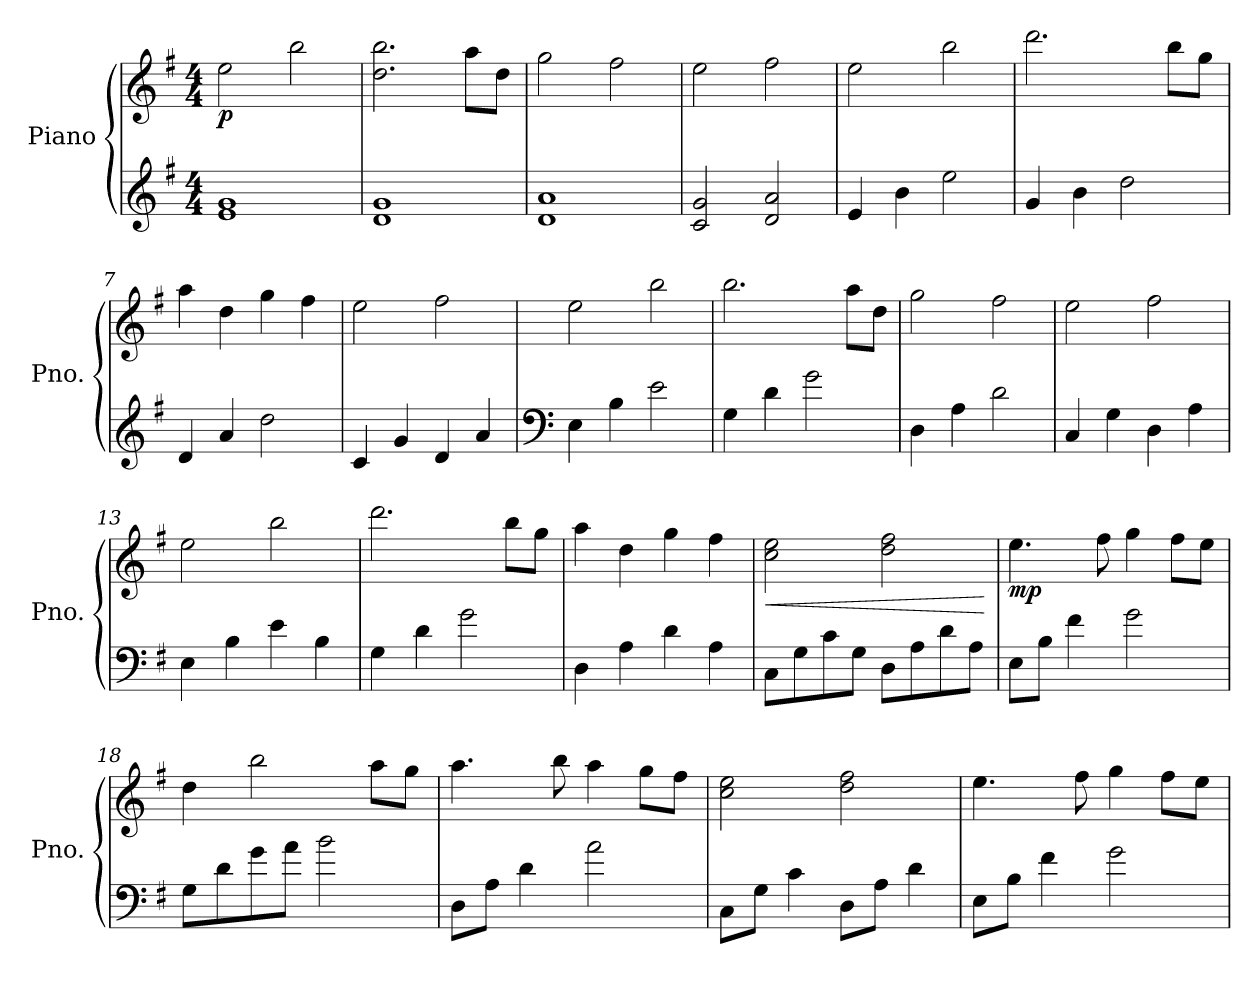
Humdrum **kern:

**kern	**kern	**dynam
*part1	*part1	*part1
*staff2	*staff1	*staff1/2
*I"Piano	*	*
*I'Pno.	*	*
*clefG2	*clefG2	*
*k[f#]	*k[f#]	*
*M4/4	*M4/4	*
*MM110	*MM110	*
=1	=1	=1
!	!	!LO:DY:b
1e 1g	2ee\	p
.	2bb\	.
=2	=2	=2
1d 1g	2.dd\ 2.bb\	.
.	8aa\L	.
.	8dd\J	.
=3	=3	=3
1d 1a	2gg\	.
.	2ff#\	.
=4	=4	=4
2c/ 2g/	2ee\	.
2d/ 2a/	2ff#\	.
=5	=5	=5
4e/	2ee\	.
4b\	.	.
2ee\	2bb\	.
=6	=6	=6
4g/	2.ddd\	.
4b\	.	.
2dd\	.	.
.	8bb\L	.
.	8gg\J	.
=7	=7	=7
4d/	4aa\	.
4a/	4dd\	.
2dd\	4gg\	.
.	4ff#\	.
=8	=8	=8
4c/	2ee\	.
4g/	.	.
4d/	2ff#\	.
4a/	.	.
=9	=9	=9
*clefF4	*	*
4E\	2ee\	.
4B\	.	.
2e\	2bb\	.
!!LO:LB:g=z
=10	=10	=10
4G\	2.bb\	.
4d\	.	.
2g\	.	.
.	8aa\L	.
.	8dd\J	.
=11	=11	=11
4D\	2gg\	.
4A\	.	.
2d\	2ff#\	.
=12	=12	=12
4C/	2ee\	.
4G\	.	.
4D\	2ff#\	.
4A\	.	.
=13	=13	=13
4E\	2ee\	.
4B\	.	.
4e\	2bb\	.
4B\	.	.
=14	=14	=14
4G\	2.ddd\	.
4d\	.	.
2g\	.	.
.	8bb\L	.
.	8gg\J	.
=15	=15	=15
4D\	4aa\	.
4A\	4dd\	.
4d\	4gg\	.
4A\	4ff#\	.
=16	=16	=16
!	!	!LO:HP:b
8C\L	2cc\ 2ee\	<
8G\	.	.
8c\	.	.
8G\J	.	.
8D\L	2dd\ 2ff#\	.
8A\	.	.
8d\	.	.
8A\J	.	.
.	.	[
!!LO:LB:g=z
=17	=17	=17
!	!	!LO:DY:b
8E\L	4.ee\	mp
8B\J	.	.
4f#\	.	.
.	8ff#\	.
2g\	4gg\	.
.	8ff#\L	.
.	8ee\J	.
=18	=18	=18
8G\L	4dd\	.
8d\	.	.
8g\	2bb\	.
8a\J	.	.
2b\	.	.
.	8aa\L	.
.	8gg\J	.
=19	=19	=19
8D\L	4.aa\	.
8A\J	.	.
4d\	.	.
.	8bb\	.
2a\	4aa\	.
.	8gg\L	.
.	8ff#\J	.
=20	=20	=20
8C\L	2cc\ 2ee\	.
8G\J	.	.
4c\	.	.
8D\L	2dd\ 2ff#\	.
8A\J	.	.
4d\	.	.
=21	=21	=21
8E\L	4.ee\	.
8B\J	.	.
4f#\	.	.
.	8ff#\	.
2g\	4gg\	.
.	8ff#\L	.
.	8ee\J	.
=	=	=
*-	*-	*-
